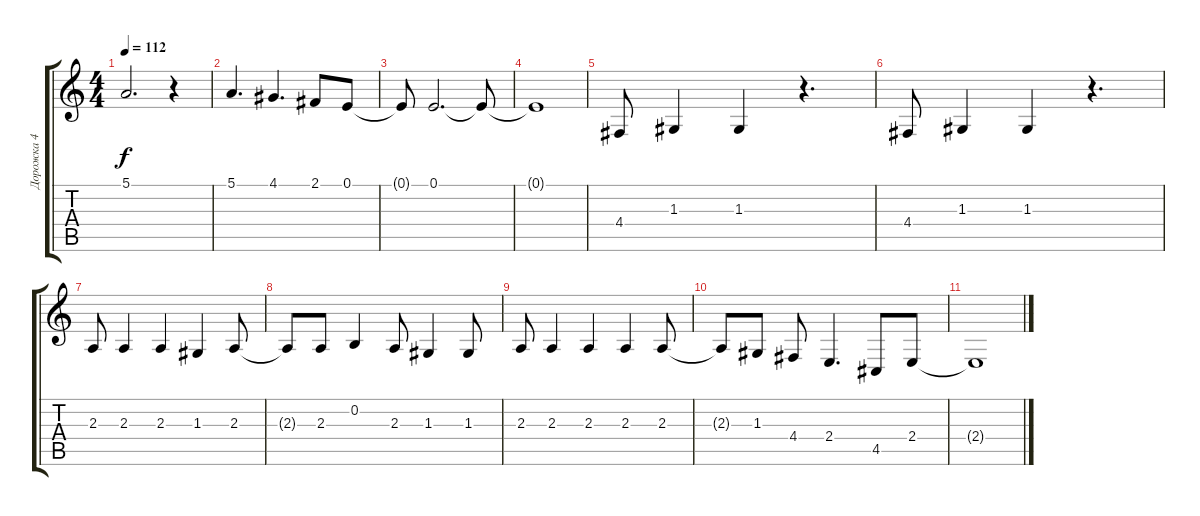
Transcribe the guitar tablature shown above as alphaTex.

\track ("Дорожка 4" "Дорожка 4") {instrument brightacousticpiano}
\staff {score tabs}
\tuning (E4 B3 G3 D3 A2 E2) {hide}
\ts (4 4)
\tempo 112
\clef g2
\ks c
5.1{t}.2{d dy f} r.4 |
5.1.4{d} 4.1.4{d} 2.1.8 0.1.8 |
0.1{t}.8{volume 4} 0.1.2{d} 0.1{t}.8 |
0.1{t}.1 |
4.4.8{instrument brightacousticpiano} 1.3.4 1.3.4 r.4{d} |
4.4.8 1.3.4 1.3.4 r.4{d} |
2.3.8 2.3.4 2.3.4 1.3.4 2.3.8 |
2.3{t}.8 2.3.8 0.2.4 2.3.8 1.3.4 1.3.8 |
2.3.8 2.3.4 2.3.4 2.3.4 2.3.8 |
2.3{t}.8 1.3.8 4.4.8 2.4.4{d} 4.5.8 2.4.8 |
2.4{t}.1
